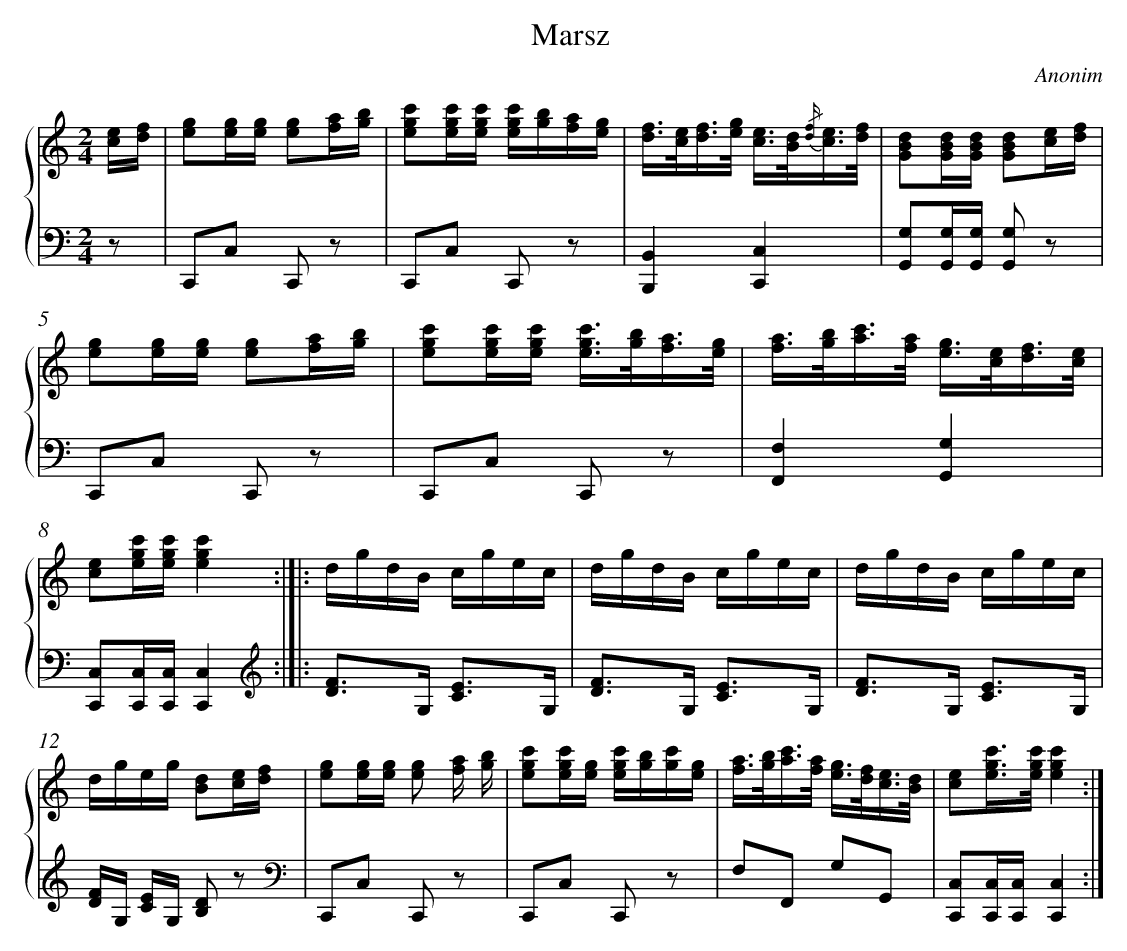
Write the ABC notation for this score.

X:1
T: Marsz
C: Anonim
L: 1/16
M: 2/4
%%staves {1 2}
V: 1 clef=treble
V: 2 clef=bass
K: C
[V:1] [ec][fd] [I:setbarnb 1]|
[V:2] z2 |
[V:1] [g2e2][ge][ge] [g2e2][af][bg] |
[V:2] C,,2C,2 C,,2 z2 |
[V:1] [c'2g2e2][c'ge][c'ge] [c'ge][bg][af][ge] |
[V:2] C,,2C,2 C,,2 z2 |
[V:1] [fd]>[ec][fd]>[ge] [ec]>[dB]{/[f/d/]}[e3/c3/][f/d/] |
[V:2] [B,,4B,,,4][C,4C,,4] |
[V:1] [d2B2G2][dBG][dBG] [d2B2G2][ec][fd] |
[V:2] [G,2G,,2][G,G,,][G,G,,] [G,2G,,2] z2 |
[V:1] [g2e2][ge][ge] [g2e2][af][bg] |
[V:2] C,,2C,2 C,,2 z2 |
[V:1] [c'2g2e2][c'ge][c'ge] [c'ge]>[bg][a3/f3/][g/e/] |
[V:2] C,,2C,2 C,,2 z2 |
[V:1] [af]>[bg][c'a]>[af] [ge]>[ec][f3/d3/][e/c/] |
[V:2] [F,4F,,4][G,4G,,4] |
[V:1] [e2c2][c'ge][c'ge][c'4g4e4] :|]|:
[V:2] [C,2C,,2][C,C,,][C,C,,][C,4C,,4] :|]|:
[V:1] dgdB cgec |
[V:2] [K:clef=treble][F2D2]>G,2 [E3C3]G, |
[V:1] dgdB cgec |
[V:2] [F2D2]>G,2 [E3C3]G, |
[V:1] dgdB cgec |
[V:2] [F2D2]>G,2 [E3C3]G, |
[V:1] dgeg [d2B2][ec][fd] |
[V:2] [FD]G, [EC]G, [D2B,2] z2[K:clef=bass] |
[V:1] [g2e2][ge][ge] [g2e2] [af] [bg] |
[V:2] C,,2C,2 C,,2 z2 |
[V:1] [c'2g2e2][c'ge][ge] [c'ge][bg][c'g][ge] |
[V:2] C,,2C,2 C,,2 z2 |
[V:1] [af]>[bg][c'a]>[af] [ge]>[fd][e3/c3/][d/B/] |
[V:2] F,2F,,2 G,2G,,2 |
[V:1] [e2c2][c'ge]>[c'ge][c'4g4e4] :|]
[V:2] [C,2C,,2][C,C,,][C,C,,][C,4C,,4] :|]
